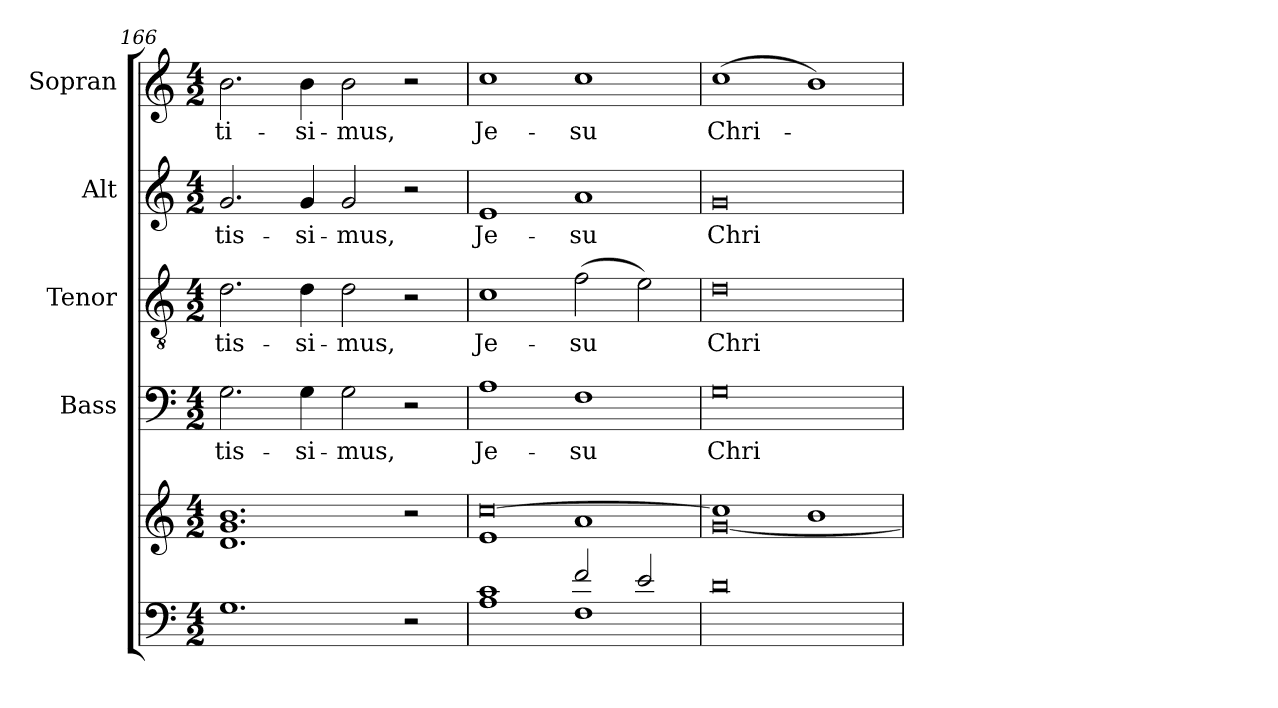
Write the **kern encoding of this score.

**kern	**kern	**kern	**text	**kern	**text	**kern	**text	**kern	**text
*part5	*part5	*part4	*part4	*part3	*part3	*part2	*part2	*part1	*part1
*staff6	*staff5	*staff4	*staff4	*staff3	*staff3	*staff2	*staff2	*staff1	*staff1
*	*	*I"Bass	*	*I"Tenor	*	*I"Alt	*	*I"Sopran	*
*	*	*I'B.	*	*I'T.	*	*I'A.	*	*I'S.	*
*clefF4	*clefG2	*clefF4	*	*clefGv2	*	*clefG2	*	*clefG2	*
*k[]	*k[]	*k[]	*	*k[]	*	*k[]	*	*k[]	*
*C:	*C:	*C:	*	*C:	*	*C:	*	*C:	*
*M4/2	*M4/2	*M4/2	*	*M4/2	*	*M4/2	*	*M4/2	*
=166	=166	=166	=166	=166	=166	=166	=166	=166	=166
!	!	!	!LO:LY:b	!	!LO:LY:b	!	!LO:LY:b	!	!LO:LY:b
1.G	1.d 1.g 1.b	2.G\	-tis-	2.d\	-tis-	2.g/	-tis-	2.b\	-ti-
!	!	!	!LO:LY:b	!	!LO:LY:b	!	!LO:LY:b	!	!LO:LY:b
.	.	4G\	-si-	4d\	-si-	4g/	-si-	4b\	-si-
!	!	!	!LO:LY:b	!	!LO:LY:b	!	!LO:LY:b	!	!LO:LY:b
.	.	2G\	-mus,	2d\	-mus,	2g/	-mus,	2b\	-mus,
2r	2r	2r	.	2r	.	2r	.	2r	.
=167	=167	=167	=167	=167	=167	=167	=167	=167	=167
*^	*^	*	*	*	*	*	*	*	*
!	!	!	!	!	!LO:LY:b	!	!LO:LY:b	!	!LO:LY:b	!	!LO:LY:b
1c	1A	[>0cc	1e	1A	Je-	1c	Je-	1e	Je-	1cc	Je-
!	!	!	!	!	!LO:LY:b	!	!LO:LY:b	!	!LO:LY:b	!	!LO:LY:b
2f/	1F	.	1a	1F	-su	(>2f\	-su	1a	-su	1cc	-su
2e/	.	.	.	.	.	2e\)	.	.	.	.	.
*v	*v	*	*	*	*	*	*	*	*	*	*
=168	=168	=168	=168	=168	=168	=168	=168	=168	=168	=168
!	!	!	!	!LO:LY:b	!	!LO:LY:b	!	!LO:LY:b	!	!LO:LY:b
0d	1cc]	[<0g	0G	Chri-	0d	Chri-	0g	Chri-	(>1cc	Chri-
.	1b	.	.	.	.	.	.	.	1b)	.
*	*v	*v	*	*	*	*	*	*	*	*
=	=	=	=	=	=	=	=	=	=
*-	*-	*-	*-	*-	*-	*-	*-	*-	*-
